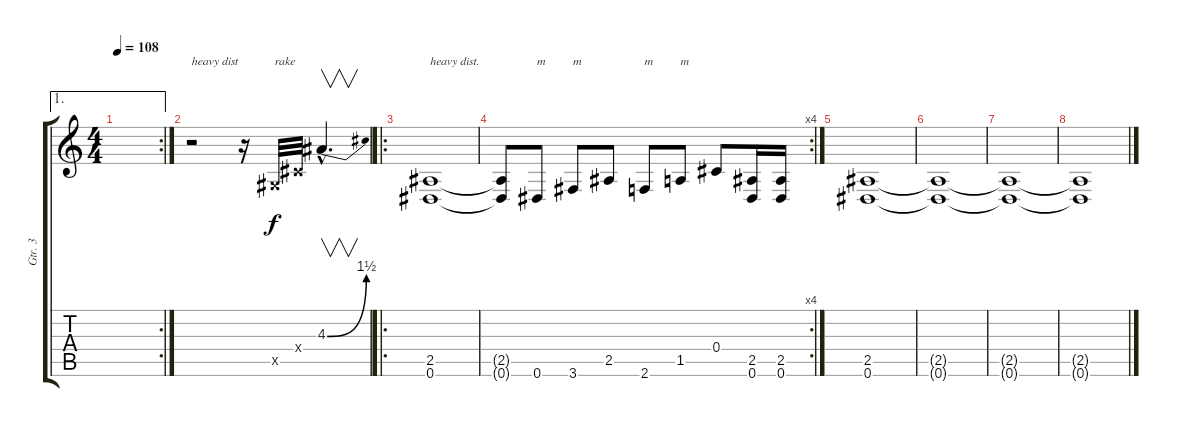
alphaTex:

\track ("Gtr. 3" "Gtr. 3") {instrument overdrivenguitar}
\staff {score tabs}
\tuning (Eb4 Bb3 Gb3 Db3 Ab2 Eb2) {hide}
\ae 1
\rc 2
\ts (4 4)
\tempo 108
\clef g2
\ks c
|
r.2{txt "heavy dist"} r.16 0.5{x}.32{txt "rake"} 0.4{x}.32 4.3{be (bend 0 0 60 6) hac}.4{v d} |
\ro
(2.5 0.6).1{txt "heavy dist."} |
\rc 4
(2.5{t} 0.6{t}).8 0.6.8{txt "m" instrument electricguitarmuted} 3.6.8{txt "m"} 2.5.8{instrument overdrivenguitar} 2.6.8{txt "m" instrument electricguitarmuted} 1.5.8{txt "m"} 0.4.8{instrument overdrivenguitar} (2.5 0.6).16 (2.5 0.6).16 |
(2.5 0.6).1 |
(2.5{t} 0.6{t}).1 |
(2.5{t} 0.6{t}).1{volume 0} |
(2.5{t} 0.6{t}).1
